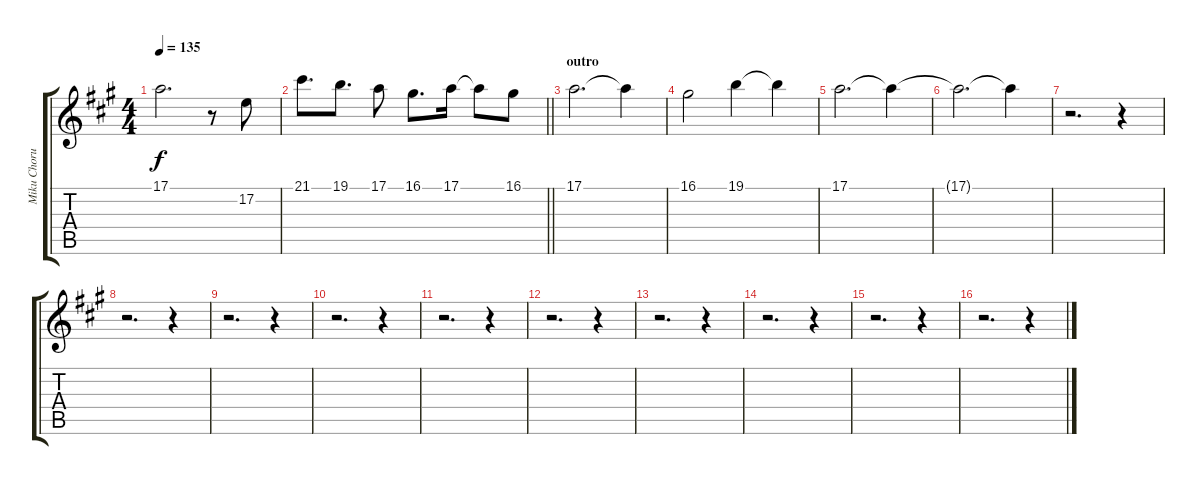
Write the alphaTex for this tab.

\track ("Miku Chorus 3" "Miku Choru") {instrument lead1square}
\staff {score tabs}
\tuning (E4 B3 G3 D3 A2 E2) {hide}
\ts (4 4)
\tempo 135
\clef g2
\ks a
17.1.2{d dy f} r.8 17.2.8 |
\barLineRight lightlight
21.1.8{d} 19.1.8{d} 17.1.8 16.1.8{d} 17.1.16 17.1{t}.8 16.1.8 |
\section ("" "outro")
17.1.2{d} 17.1{t}.4 |
16.1.2 19.1.4 19.1{t}.4 |
17.1.2{d} 17.1{t}.4 |
17.1{t}.2{d} 17.1{t}.4 |
r.2{d} r.4 |
r.2{d} r.4 |
r.2{d} r.4 |
r.2{d} r.4 |
r.2{d} r.4 |
r.2{d} r.4 |
r.2{d} r.4 |
r.2{d} r.4 |
r.2{d} r.4 |
r.2{d} r.4
